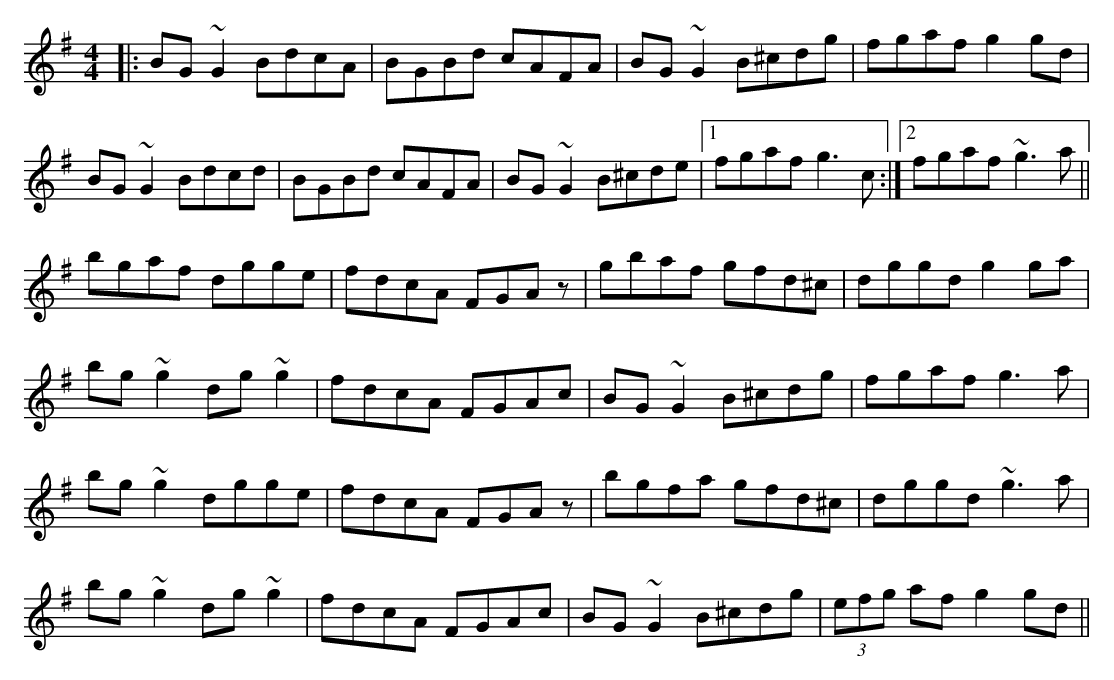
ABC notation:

X:1
M:4/4
K:G
|:BG~G2 BdcA|BGBd cAFA|BG~G2 B^cdg|fgaf g2gd|
BG~G2 Bdcd|BGBd cAFA|BG~G2 B^cde|1 fgaf g3c:|2 fgaf ~g3a||
bgaf dgge|fdcA FGAz|gbaf gfd^c|dggd g2ga|
bg~g2 dg~g2|fdcA FGAc|BG~G2 B^cdg|fgaf g3a|
bg~g2 dgge|fdcA FGAz|bgfa gfd^c|dggd ~g3a|
bg~g2 dg~g2|fdcA FGAc|BG~G2 B^cdg|(3efg af g2gd||
